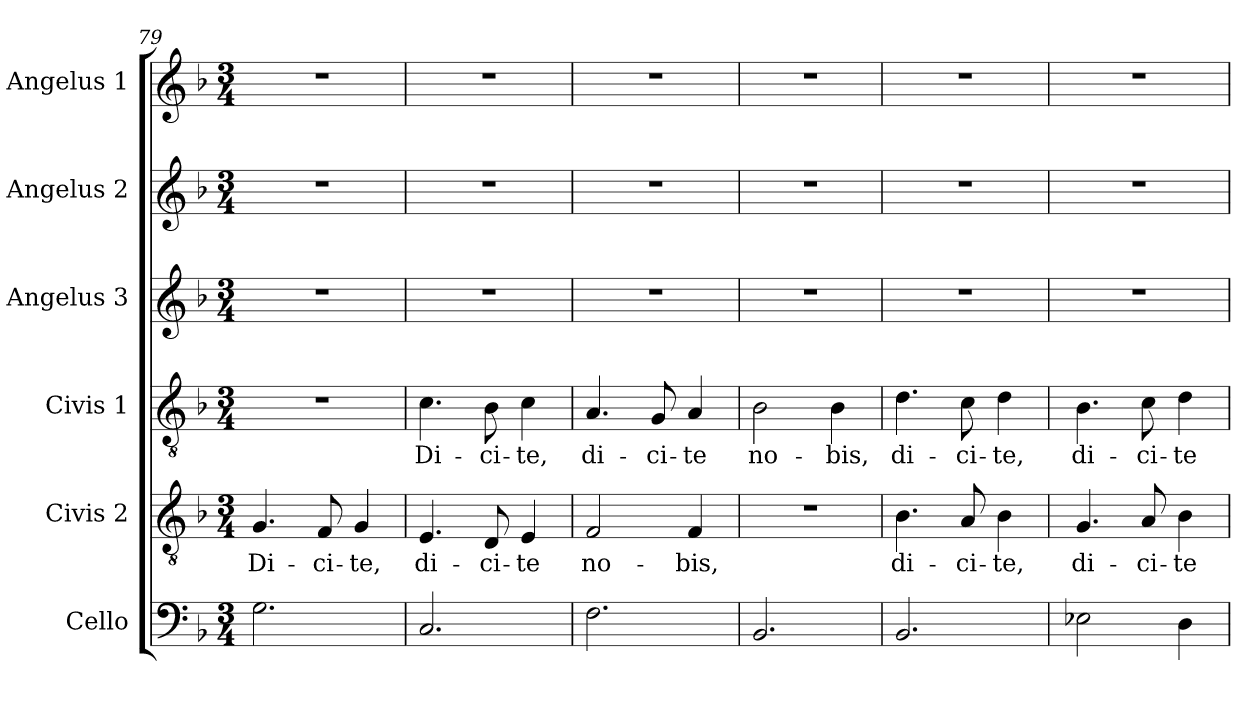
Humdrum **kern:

**kern	**kern	**text	**kern	**text	**kern	**kern	**kern
*part6	*part5	*part5	*part4	*part4	*part3	*part2	*part1
*staff6	*staff5	*staff5	*staff4	*staff4	*staff3	*staff2	*staff1
*I"Cello	*I"Civis 2	*	*I"Civis 1	*	*I"Angelus 3	*I"Angelus 2	*I"Angelus 1
*	*I'Cv 2	*	*I'Cv 1	*	*I'An 3	*I'An 2	*I'An 1
*clefF4	*clefGv2	*	*clefGv2	*	*clefG2	*clefG2	*clefG2
*k[b-]	*k[b-]	*	*k[b-]	*	*k[b-]	*k[b-]	*k[b-]
*F:	*F:	*	*F:	*	*F:	*F:	*F:
*M3/4	*M3/4	*	*M3/4	*	*M3/4	*M3/4	*M3/4
=79	=79	=79	=79	=79	=79	=79	=79
!	!	!LO:LY:b	!	!	!	!	!
2.G\	4.G/	Di-	2.r	.	2.r	2.r	2.r
!	!	!LO:LY:b	!	!	!	!	!
.	8F/	-ci-	.	.	.	.	.
!	!	!LO:LY:b	!	!	!	!	!
.	4G/	-te,	.	.	.	.	.
=80	=80	=80	=80	=80	=80	=80	=80
!	!	!LO:LY:b	!	!	!	!	!
!	!	!	!	!LO:LY:b	!	!	!
2.C/	4.E/	di-	4.c\	Di-	2.r	2.r	2.r
!	!	!LO:LY:b	!	!	!	!	!
!	!	!	!	!LO:LY:b	!	!	!
.	8D/	-ci-	8B-\	-ci-	.	.	.
!	!	!LO:LY:b	!	!	!	!	!
!	!	!	!	!LO:LY:b	!	!	!
.	4E/	-te	4c\	-te,	.	.	.
=81	=81	=81	=81	=81	=81	=81	=81
!	!	!LO:LY:b	!	!	!	!	!
!	!	!	!	!LO:LY:b	!	!	!
2.F\	2F/	no-	4.A/	di-	2.r	2.r	2.r
!	!	!	!	!LO:LY:b	!	!	!
.	.	.	8G/	-ci-	.	.	.
!	!	!LO:LY:b	!	!	!	!	!
!	!	!	!	!LO:LY:b	!	!	!
.	4F/	-bis,	4A/	-te	.	.	.
=82	=82	=82	=82	=82	=82	=82	=82
!	!	!	!	!LO:LY:b	!	!	!
2.BB-/	2.r	.	2B-\	no-	2.r	2.r	2.r
!	!	!	!	!LO:LY:b	!	!	!
.	.	.	4B-\	-bis,	.	.	.
=83	=83	=83	=83	=83	=83	=83	=83
!	!	!LO:LY:b	!	!	!	!	!
!	!	!	!	!LO:LY:b	!	!	!
2.BB-/	4.B-\	di-	4.d\	di-	2.r	2.r	2.r
!	!	!LO:LY:b	!	!	!	!	!
!	!	!	!	!LO:LY:b	!	!	!
.	8A/	-ci-	8c\	-ci-	.	.	.
!	!	!LO:LY:b	!	!	!	!	!
!	!	!	!	!LO:LY:b	!	!	!
.	4B-\	-te,	4d\	-te,	.	.	.
=84	=84	=84	=84	=84	=84	=84	=84
!	!	!LO:LY:b	!	!	!	!	!
!	!	!	!	!LO:LY:b	!	!	!
2E-X\	4.G/	di-	4.B-\	di-	2.r	2.r	2.r
!	!	!LO:LY:b	!	!	!	!	!
!	!	!	!	!LO:LY:b	!	!	!
.	8A/	-ci-	8c\	-ci-	.	.	.
!	!	!LO:LY:b	!	!	!	!	!
!	!	!	!	!LO:LY:b	!	!	!
4D\	4B-\	-te	4d\	-te	.	.	.
=	=	=	=	=	=	=	=
*-	*-	*-	*-	*-	*-	*-	*-
